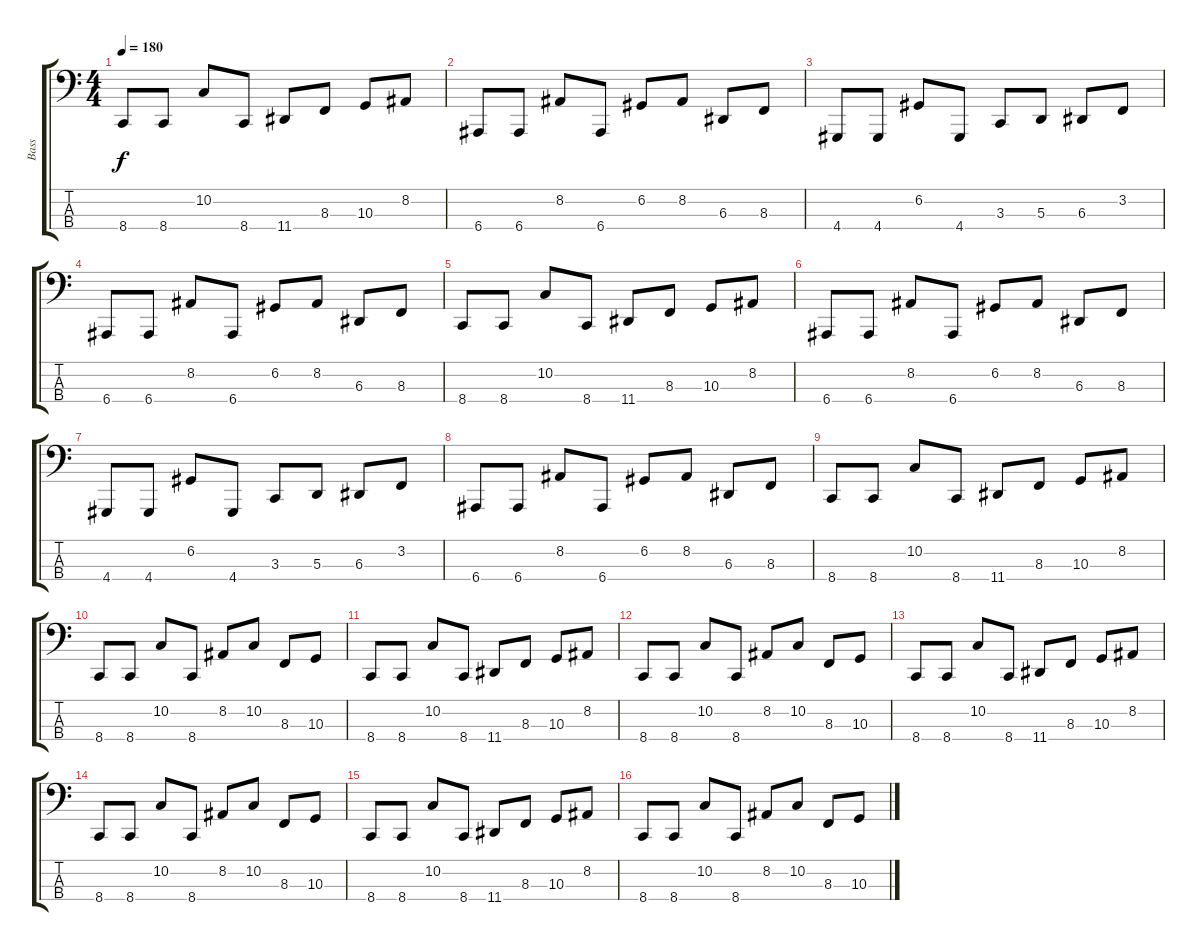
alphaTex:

\track ("Bass" "Bass") {instrument lead8bassandlead}
\staff {score tabs}
\tuning (G2 D2 A1 E1) {hide}
\ts (4 4)
\tempo 180
\clef f4
\ks c
8.4.8{dy f} 8.4.8 10.2.8 8.4.8 11.4.8 8.3.8 10.3.8 8.2.8 |
6.4.8 6.4.8 8.2.8 6.4.8 6.2.8 8.2.8 6.3.8 8.3.8 |
4.4.8 4.4.8 6.2.8 4.4.8 3.3.8 5.3.8 6.3.8 3.2.8 |
6.4.8 6.4.8 8.2.8 6.4.8 6.2.8 8.2.8 6.3.8 8.3.8 |
8.4.8 8.4.8 10.2.8 8.4.8 11.4.8 8.3.8 10.3.8 8.2.8 |
6.4.8 6.4.8 8.2.8 6.4.8 6.2.8 8.2.8 6.3.8 8.3.8 |
4.4.8 4.4.8 6.2.8 4.4.8 3.3.8 5.3.8 6.3.8 3.2.8 |
6.4.8 6.4.8 8.2.8 6.4.8 6.2.8 8.2.8 6.3.8 8.3.8 |
8.4.8 8.4.8 10.2.8 8.4.8 11.4.8 8.3.8 10.3.8 8.2.8 |
8.4.8 8.4.8 10.2.8 8.4.8 8.2.8 10.2.8 8.3.8 10.3.8 |
8.4.8 8.4.8 10.2.8 8.4.8 11.4.8 8.3.8 10.3.8 8.2.8 |
8.4.8 8.4.8 10.2.8 8.4.8 8.2.8 10.2.8 8.3.8 10.3.8 |
8.4.8 8.4.8 10.2.8 8.4.8 11.4.8 8.3.8 10.3.8 8.2.8 |
8.4.8 8.4.8 10.2.8 8.4.8 8.2.8 10.2.8 8.3.8 10.3.8 |
8.4.8 8.4.8 10.2.8 8.4.8 11.4.8 8.3.8 10.3.8 8.2.8 |
8.4.8 8.4.8 10.2.8 8.4.8 8.2.8 10.2.8 8.3.8 10.3.8
